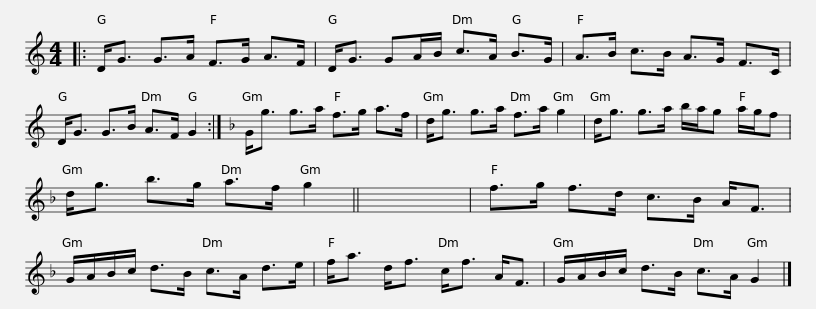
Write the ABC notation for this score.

X:1
L:1/8
M:4/4
I:linebreak $
K:C
V:1 treble
V:1
|: D<G G>A F>G A>F | D<G GA/B/ c>A B>G | A>B c>B A>G F>C | D<G G>B A>F G2 :|$[K:F] G<g g>a f>g a>f | %5
 d<g g>a f>a g2 | d<g g>a b/a/g a/g/f | d<g b>g a>f g2 || x8 |$ f>g f>d c>B A<F | %10
 G/A/B/c/ d>B c>A d>e | f<a d<f c<f A<F | G/A/B/c/ d>B c>A G2 |] %13
